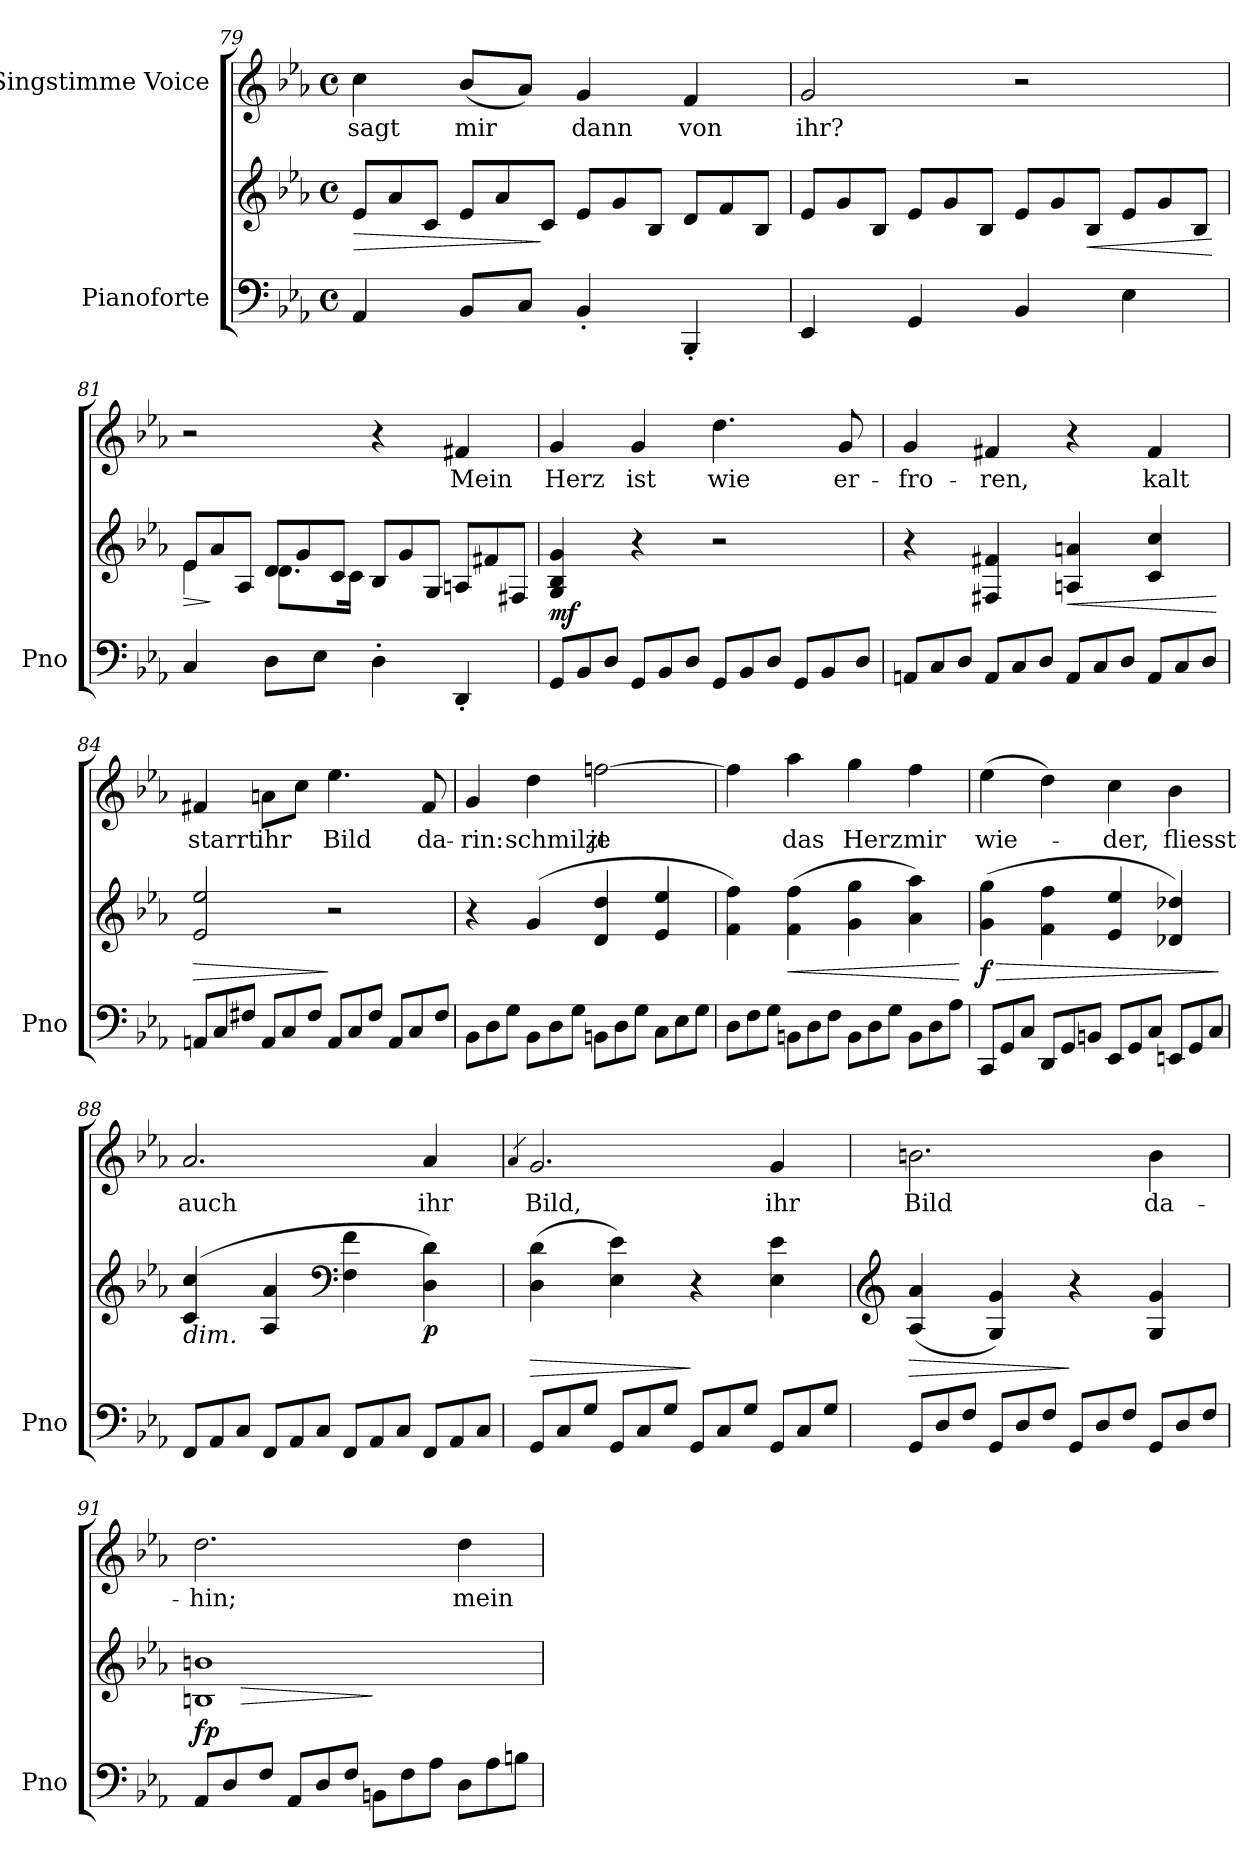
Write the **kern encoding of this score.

**kern	**kern	**dynam	**kern	**text
*part2	*part2	*part2	*part1	*part1
*staff3	*staff2	*staff2/3	*staff1	*staff1
*I"Pianoforte	*	*	*I"Singstimme Voice	*
*I'Pno	*	*	*	*
*clefF4	*clefG2	*	*clefG2	*
*k[b-e-a-]	*k[b-e-a-]	*	*k[b-e-a-]	*
*M4/4	*M4/4	*	*M4/4	*
*met(c)	*met(c)	*	*met(c)	*
*	*Xtuplet	*	*	*
=79	=79	=79	=79	=79
!	!	!LO:HP:b	!	!
4AA-/	12e-/L	>	4cc\	sagt
.	12a-/	.	.	.
.	12c/J	.	.	.
8BB-/L	12e-/L	.	(8b-/L	mir
.	12a-/	.	.	.
8C/J	.	.	8a-/J)	.
.	12c/J	]	.	.
4BB-'/	12e-/L	.	4g/	dann
.	12g/	.	.	.
.	12B-/J	.	.	.
4BBB-'/	12d/L	.	4f/	von
.	12f/	.	.	.
.	12B-/J	.	.	.
=80	=80	=80	=80	=80
4EE-/	12e-/L	.	2g/	ihr?
.	12g/	.	.	.
.	12B-/J	.	.	.
4GG/	12e-/L	.	.	.
.	12g/	.	.	.
.	12B-/J	.	.	.
4BB-/	12e-/L	.	2r	.
.	12g/	.	.	.
!	!	!LO:HP:b	!	!
.	12B-/J	<	.	.
4E-\	12e-/L	.	.	.
.	12g/	.	.	.
.	12B-/J	.	.	.
.	.	[	.	.
=81	=81	=81	=81	=81
!	!	!LO:HP:b	!	!
*	*^	*	*	*
4C/	12e-/L	4e-\	>	2r	.
.	12a-/	.	]	.	.
.	12A-/J	.	.	.	.
8D\L	12d/L	8.d\L	.	.	.
.	12g/	.	.	.	.
8E-\J	.	.	.	.	.
.	12c/J	.	.	.	.
.	.	16c\Jk	.	.	.
4D'\	12B-/L	2ryy	.	4r	.
.	12g/	.	.	.	.
.	12G/J	.	.	.	.
4DD'/	12An/L	.	.	4f#X/	Mein
.	12f#X/	.	.	.	.
.	12F#X/J	.	.	.	.
*	*v	*v	*	*	*
=82	=82	=82	=82	=82
*Xtuplet	*	*	*	*
!	!	!LO:DY:a=2	!	!
12GG/L	4G/ 4B-/ 4g/	mf	4g/	Herz
12BB-/	.	.	.	.
12D/J	.	.	.	.
12GG/L	4r	.	4g/	ist
12BB-/	.	.	.	.
12D/J	.	.	.	.
12GG/L	2r	.	4.dd\	wie
12BB-/	.	.	.	.
12D/J	.	.	.	.
12GG/L	.	.	.	.
12BB-/	.	.	.	.
.	.	.	8g/	er-
12D/J	.	.	.	.
=83	=83	=83	=83	=83
12AAn/L	4r	.	4g/	-fro-
12C/	.	.	.	.
12D/J	.	.	.	.
12AA/L	4F#X/ 4f#X/	.	4f#X/	-ren,
12C/	.	.	.	.
12D/J	.	.	.	.
!	!	!LO:HP:b	!	!
12AA/L	4An/ 4an/	<	4r	.
12C/	.	.	.	.
12D/J	.	.	.	.
12AA/L	4c/ 4cc/	.	4f#/	kalt
12C/	.	.	.	.
12D/J	.	.	.	.
.	.	[	.	.
=84	=84	=84	=84	=84
!	!	!LO:HP:b	!	!
12AAn/L	2e-/ 2ee-/	>	4f#X/	starrt
12C/	.	.	.	.
12F#X/J	.	.	.	.
12AA/L	.	.	8an\L	ihr
12C/	.	.	.	.
.	.	.	8cc\J	.
12F#/J	.	.	.	.
12AA/L	2r	]	4.ee-\	Bild
12C/	.	.	.	.
12F#/J	.	.	.	.
12AA/L	.	.	.	.
12C/	.	.	.	.
.	.	.	8f#/	da-
12F#/J	.	.	.	.
=85	=85	=85	=85	=85
12BB-\L	4r	.	4g/	-rin:
12D\	.	.	.	.
12G\J	.	.	.	.
12BB-\L	(>4g/	.	4dd\	schmilzt
12D\	.	.	.	.
12G\J	.	.	.	.
12BBn\L	4d/ 4dd/	.	[2ffn\	je
12D\	.	.	.	.
12G\J	.	.	.	.
12C\L	4e-/ 4ee-/	.	.	.
12E-\	.	.	.	.
12G\J	.	.	.	.
=86	=86	=86	=86	=86
12D\L	4f\ 4ff\)	.	4ff\]	.
12F\	.	.	.	.
12G\J	.	.	.	.
!	!	!LO:HP:b	!	!
12BBn\L	(4f\ 4ff\	<	4aa-\	das
12D\	.	.	.	.
12F\J	.	.	.	.
12BB\L	4g\ 4gg\	.	4gg\	Herz
12D\	.	.	.	.
12G\J	.	.	.	.
12BB\L	4a-\ 4aa-\)	.	4ff\	mir
12D\	.	.	.	.
12A-\J	.	.	.	.
.	.	[	.	.
=87	=87	=87	=87	=87
!	!	!LO:HP:b	!	!
!	!	!LO:DY:n=1:b	!	!
12CC/L	(>4g\ 4gg\	> f	(4ee-\	wie-
12GG/	.	.	.	.
12C/J	.	.	.	.
12DD/L	4f\ 4ff\	.	4dd\)	.
12GG/	.	.	.	.
12BBn/J	.	.	.	.
12EE-/L	4e-/ 4ee-/	.	4cc\	-der,
12GG/	.	.	.	.
12C/J	.	.	.	.
12EEn/L	4d-X/ 4dd-X/)	.	4b-\	fliesst
12GG/	.	.	.	.
12C/J	.	.	.	.
.	.	]	.	.
=88	=88	=88	=88	=88
!	!LO:TX:b:i:t=dim.	!	!	!
12FF/L	(4c/ 4cc/	.	2.a-/	auch
12AA-/	.	.	.	.
12C/J	.	.	.	.
12FF/L	4A-/ 4a-/	.	.	.
12AA-/	.	.	.	.
12C/J	.	.	.	.
*	*clefF4	*	*	*
12FF/L	4F\ 4f\	.	.	.
12AA-/	.	.	.	.
12C/J	.	.	.	.
!	!	!LO:DY:b	!	!
12FF/L	4D\ 4d\)	p	4a-/	ihr
12AA-/	.	.	.	.
12C/J	.	.	.	.
=89	=89	=89	=89	=89
.	.	.	4qa-/	.
!	!	!LO:HP:b	!	!
12GG/L	(4D\ 4d\	>	2.g/	Bild,
12C/	.	.	.	.
12G/J	.	.	.	.
12GG/L	4E-\ 4e-\)	.	.	.
12C/	.	.	.	.
12G/J	.	.	.	.
12GG/L	4r	]	.	.
12C/	.	.	.	.
12G/J	.	.	.	.
12GG/L	4E-\ 4e-\	.	4g/	ihr
12C/	.	.	.	.
12G/J	.	.	.	.
=90	=90	=90	=90	=90
*	*clefG2	*	*	*
!	!	!LO:HP:b	!	!
12GG/L	(4A-/ 4a-/	>	2.bn\	Bild
12D/	.	.	.	.
12F/J	.	.	.	.
12GG/L	4G/ 4g/)	.	.	.
12D/	.	.	.	.
12F/J	.	.	.	.
12GG/L	4r	]	.	.
12D/	.	.	.	.
12F/J	.	.	.	.
12GG/L	4G/ 4g/	.	4b\	da-
12D/	.	.	.	.
12F/J	.	.	.	.
=91	=91	=91	=91	=91
*	*^	*	*	*
!	!	!	!LO:DY:a=2	!	!
12AA-/L	1Bn 1bn	8ryy	fp	2.dd\	-hin;
12D/	.	.	.	.	.
!	!	!	!LO:HP:b	!	!
.	.	8ryy	>	.	.
12F/J	.	.	.	.	.
12AA-/L	.	4ryy	.	.	.
12D/	.	.	.	.	.
12F/J	.	.	.	.	.
12BBn\L	.	2ryy	]	.	.
12F\	.	.	.	.	.
12A-\J	.	.	.	.	.
12D\L	.	.	.	4dd\	mein
12A-\	.	.	.	.	.
12Bn\J	.	.	.	.	.
*	*v	*v	*	*	*
=	=	=	=	=
*-	*-	*-	*-	*-
